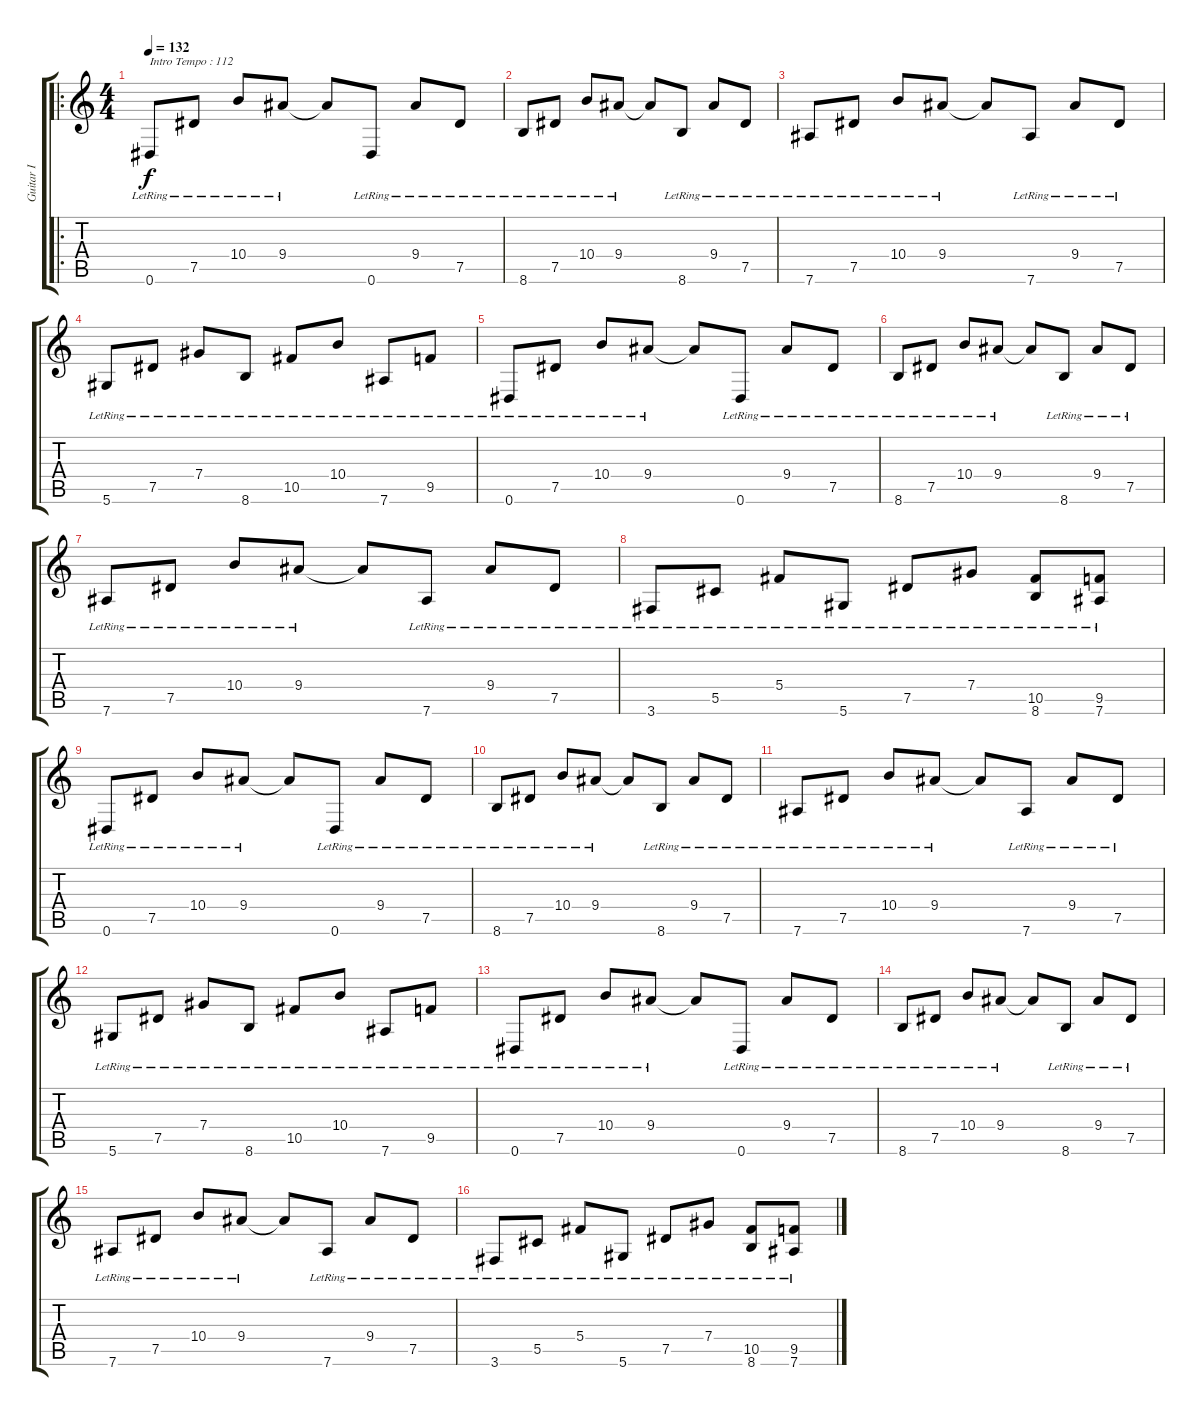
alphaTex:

\track ("Guitar I" "Guitar I") {instrument electricguitarclean}
\staff {score tabs}
\tuning (Eb4 Bb3 Gb3 Db3 Ab2 Eb2) {hide}
\ro
\ts (4 4)
\tempo 132
\tempo 112
\tempo 132
\clef g2
\ks c
0.6{lr}.8{txt "Intro Tempo : 112" dy f instrument electricguitarclean} 7.5{lr}.8 10.4{lr}.8 9.4{lr}.8 9.4{t}.8 0.6{lr}.8 9.4{lr}.8 7.5{lr}.8 |
8.6{lr}.8 7.5{lr}.8 10.4{lr}.8 9.4{lr}.8 9.4{t}.8 8.6{lr}.8 9.4{lr}.8 7.5{lr}.8 |
7.6{lr}.8 7.5{lr}.8 10.4{lr}.8 9.4{lr}.8 9.4{t}.8 7.6{lr}.8 9.4{lr}.8 7.5{lr}.8 |
5.6{lr}.8 7.5{lr}.8 7.4{lr}.8 8.6{lr}.8 10.5{lr}.8 10.4{lr}.8 7.6{lr}.8 9.5{lr}.8 |
0.6{lr}.8 7.5{lr}.8 10.4{lr}.8 9.4{lr}.8 9.4{t}.8 0.6{lr}.8 9.4{lr}.8 7.5{lr}.8 |
8.6{lr}.8 7.5{lr}.8 10.4{lr}.8 9.4{lr}.8 9.4{t}.8 8.6{lr}.8 9.4{lr}.8 7.5{lr}.8 |
7.6{lr}.8 7.5{lr}.8 10.4{lr}.8 9.4{lr}.8 9.4{t}.8 7.6{lr}.8 9.4{lr}.8 7.5{lr}.8 |
3.6{lr}.8 5.5{lr}.8 5.4{lr}.8 5.6{lr}.8 7.5{lr}.8 7.4{lr}.8 (10.5{lr} 8.6{lr}).8 (9.5{lr} 7.6{lr}).8 |
0.6{lr}.8 7.5{lr}.8 10.4{lr}.8 9.4{lr}.8 9.4{t}.8 0.6{lr}.8 9.4{lr}.8 7.5{lr}.8 |
8.6{lr}.8 7.5{lr}.8 10.4{lr}.8 9.4{lr}.8 9.4{t}.8 8.6{lr}.8 9.4{lr}.8 7.5{lr}.8 |
7.6{lr}.8 7.5{lr}.8 10.4{lr}.8 9.4{lr}.8 9.4{t}.8 7.6{lr}.8 9.4{lr}.8 7.5{lr}.8 |
5.6{lr}.8 7.5{lr}.8 7.4{lr}.8 8.6{lr}.8 10.5{lr}.8 10.4{lr}.8 7.6{lr}.8 9.5{lr}.8 |
0.6{lr}.8 7.5{lr}.8 10.4{lr}.8 9.4{lr}.8 9.4{t}.8 0.6{lr}.8 9.4{lr}.8 7.5{lr}.8 |
8.6{lr}.8 7.5{lr}.8 10.4{lr}.8 9.4{lr}.8 9.4{t}.8 8.6{lr}.8 9.4{lr}.8 7.5{lr}.8 |
7.6{lr}.8 7.5{lr}.8 10.4{lr}.8 9.4{lr}.8 9.4{t}.8 7.6{lr}.8 9.4{lr}.8 7.5{lr}.8 |
3.6{lr}.8 5.5{lr}.8 5.4{lr}.8 5.6{lr}.8 7.5{lr}.8 7.4{lr}.8 (10.5{lr} 8.6{lr}).8 (9.5{lr} 7.6{lr}).8
